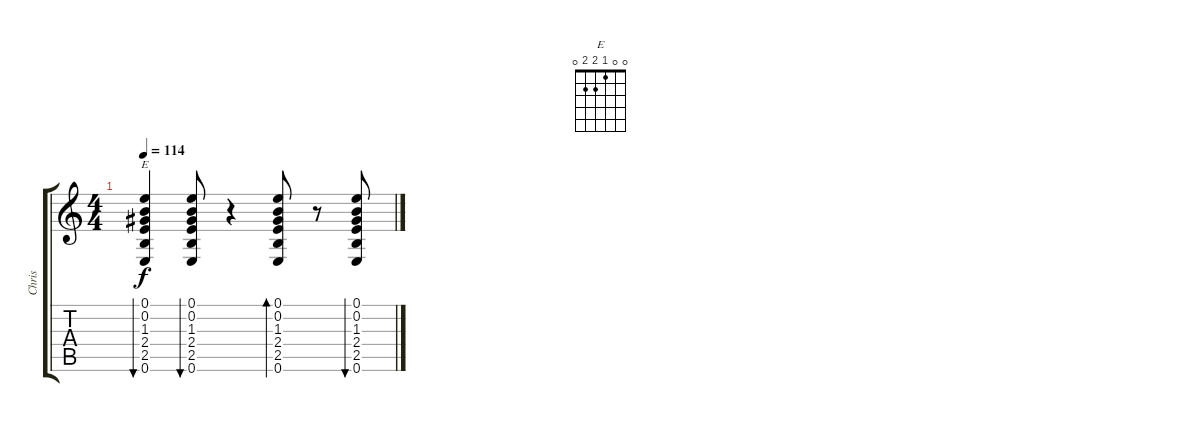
\track ("Chris" "Chris") {instrument acousticguitarsteel}
\staff {score tabs}
\tuning (E4 B3 G3 D3 A2 E2) {hide}
\chord ("E" 0 0 1 2 2 0)
\ts (4 4)
\tempo 114
\clef g2
\ks c
(0.1 0.2 1.3 2.4 2.5 0.6).4{bu 60 ch "E" dy f} (0.1 0.2 1.3 2.4 2.5 0.6).8{bu 60} r.4 (0.1 0.2 1.3 2.4 2.5 0.6).8{bd 60} r.8 (0.1 0.2 1.3 2.4 2.5 0.6).8{bu 60}
